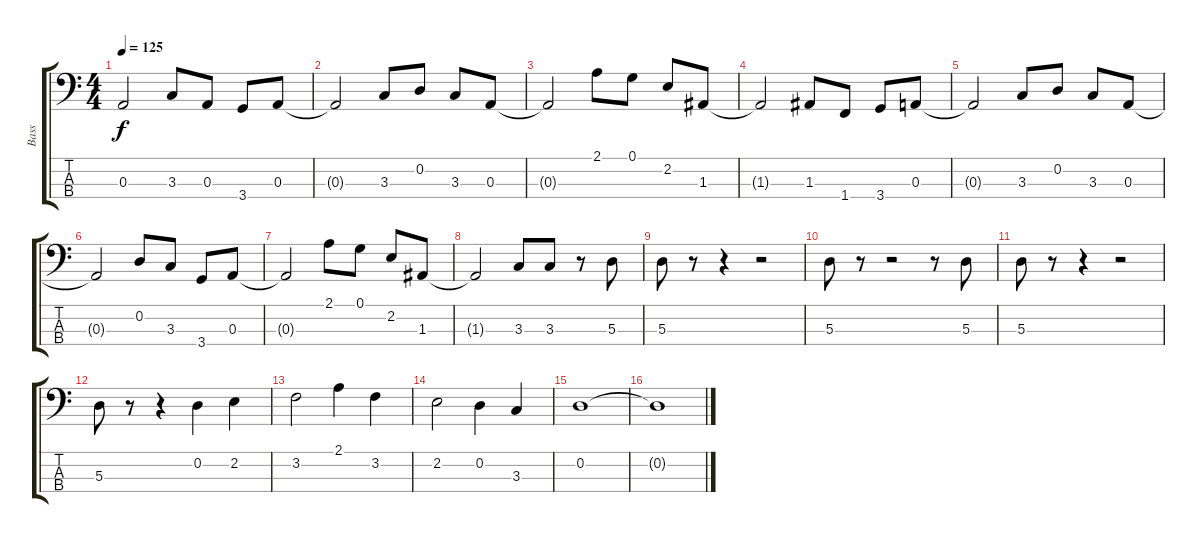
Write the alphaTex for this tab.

\track ("Bass" "Bass") {instrument electricbasspick}
\staff {score tabs}
\tuning (G2 D2 A1 E1) {hide}
\ts (4 4)
\tempo 125
\clef f4
\ks c
0.3{t}.2{dy f} 3.3.8 0.3.8 3.4.8 0.3.8 |
0.3{t}.2 3.3.8 0.2.8 3.3.8 0.3.8 |
0.3{t}.2 2.1.8 0.1.8 2.2.8 1.3.8 |
1.3{t}.2 1.3.8 1.4.8 3.4.8 0.3.8 |
0.3{t}.2 3.3.8 0.2.8 3.3.8 0.3.8 |
0.3{t}.2 0.2.8 3.3.8 3.4.8 0.3.8 |
0.3{t}.2 2.1.8 0.1.8 2.2.8 1.3.8 |
1.3{t}.2 3.3.8 3.3.8 r.8 5.3.8 |
5.3.8 r.8 r.4 r.2 |
5.3.8 r.8 r.2 r.8 5.3.8 |
5.3.8 r.8 r.4 r.2 |
5.3.8 r.8 r.4 0.2.4 2.2.4 |
3.2.2 2.1.4 3.2.4 |
2.2.2 0.2.4 3.3.4 |
0.2.1 |
0.2{t}.1
